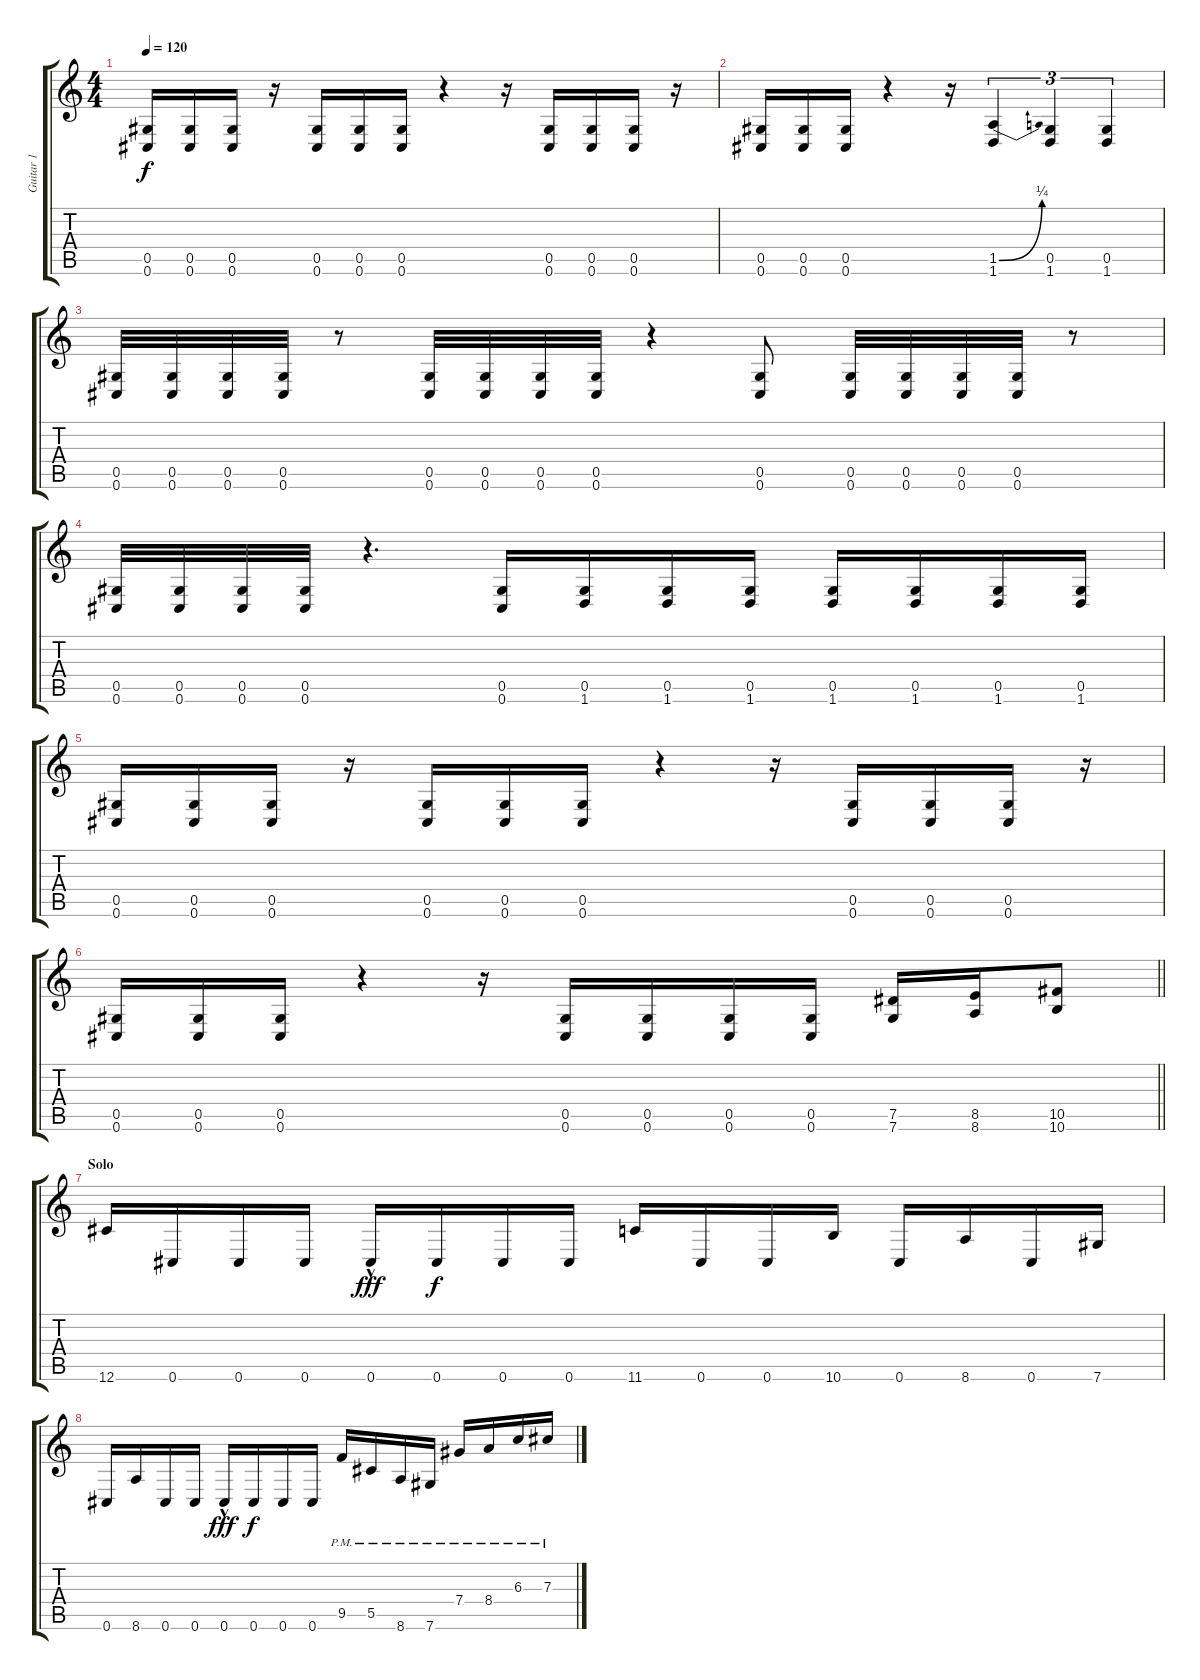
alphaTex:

\track ("Guitar 1" "Guitar 1") {instrument overdrivenguitar}
\staff {score tabs}
\tuning (Eb4 Bb3 Gb3 Db3 Ab2 Db2) {hide}
\ts (4 4)
\tempo 120
\clef g2
\ks c
(0.5 0.6).16{dy f} (0.5 0.6).16 (0.5 0.6).16 r.16 (0.5 0.6).16 (0.5 0.6).16 (0.5 0.6).16 r.4 r.16 (0.5 0.6).16 (0.5 0.6).16 (0.5 0.6).16 r.16 |
(0.5 0.6).16 (0.5 0.6).16 (0.5 0.6).16 r.4 r.16 (1.5{be (bend 0 0 60 1)} 1.6).4{tu (3 2)} (0.5 1.6).4{tu (3 2)} (0.5 1.6).4{tu (3 2)} |
(0.5 0.6).32 (0.5 0.6).32 (0.5 0.6).32 (0.5 0.6).32 r.8 (0.5 0.6).32 (0.5 0.6).32 (0.5 0.6).32 (0.5 0.6).32 r.4 (0.5 0.6).8 (0.5 0.6).32 (0.5 0.6).32 (0.5 0.6).32 (0.5 0.6).32 r.8 |
(0.5 0.6).32 (0.5 0.6).32 (0.5 0.6).32 (0.5 0.6).32 r.4{d} (0.5 0.6).16 (0.5 1.6).16 (0.5 1.6).16 (0.5 1.6).16 (0.5 1.6).16 (0.5 1.6).16 (0.5 1.6).16 (0.5 1.6).16 |
(0.5 0.6).16 (0.5 0.6).16 (0.5 0.6).16 r.16 (0.5 0.6).16 (0.5 0.6).16 (0.5 0.6).16 r.4 r.16 (0.5 0.6).16 (0.5 0.6).16 (0.5 0.6).16 r.16 |
\barLineRight lightlight
(0.5 0.6).16 (0.5 0.6).16 (0.5 0.6).16 r.4 r.16 (0.5 0.6).16 (0.5 0.6).16 (0.5 0.6).16 (0.5 0.6).16 (7.5 7.6).16 (8.5 8.6).16 (10.5 10.6).8 |
\section ("" "Solo")
12.6.16 0.6.16 0.6.16 0.6.16 0.6{hac}.16{dy fff} 0.6.16{dy f} 0.6.16 0.6.16 11.6.16 0.6.16 0.6.16 10.6.16 0.6.16 8.6.16 0.6.16 7.6.16 |
0.6.16 8.6.16 0.6.16 0.6.16 0.6{hac}.16{dy fff} 0.6.16{dy f} 0.6.16 0.6.16 9.5{pm}.16 5.5{pm}.16 8.6{pm}.16 7.6{pm}.16 7.4{pm}.16 8.4{pm}.16 6.3{pm}.16 7.3{pm}.16
